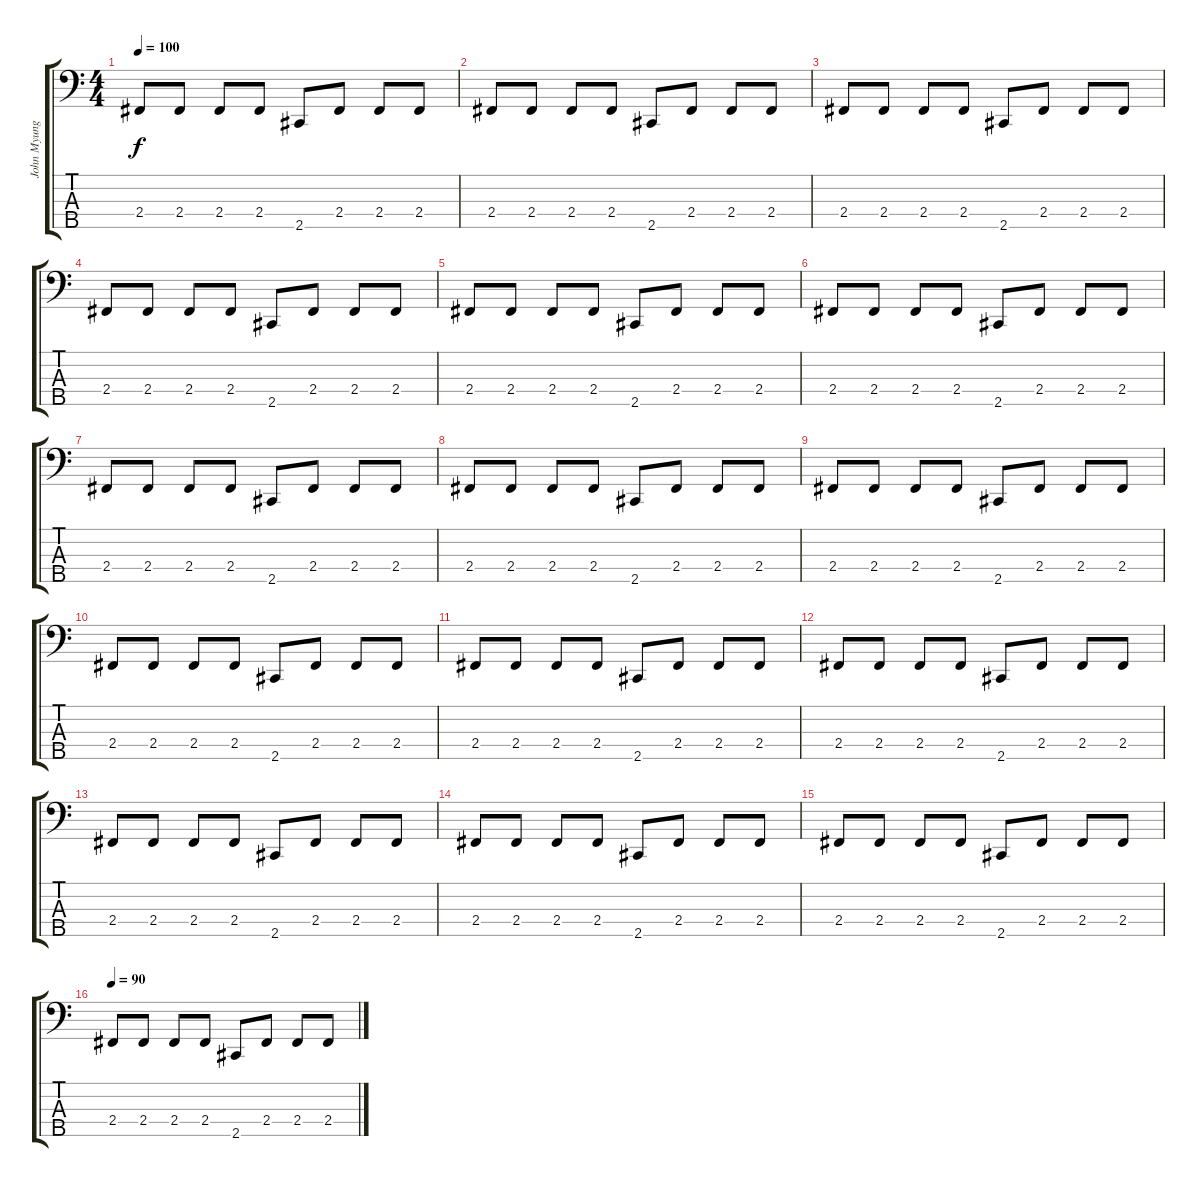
\track ("John Myung" "John Myung") {instrument electricbassfinger}
\staff {score tabs}
\tuning (G2 D2 A1 E1 B0) {hide}
\ts (4 4)
\tempo 100
\clef f4
\ks c
2.4.8{dy f} 2.4.8 2.4.8 2.4.8 2.5.8 2.4.8 2.4.8 2.4.8 |
2.4.8 2.4.8 2.4.8 2.4.8 2.5.8 2.4.8 2.4.8 2.4.8 |
2.4.8 2.4.8 2.4.8 2.4.8 2.5.8 2.4.8 2.4.8 2.4.8 |
2.4.8 2.4.8 2.4.8 2.4.8 2.5.8 2.4.8 2.4.8 2.4.8 |
2.4.8 2.4.8 2.4.8 2.4.8 2.5.8 2.4.8 2.4.8 2.4.8 |
2.4.8 2.4.8 2.4.8 2.4.8 2.5.8 2.4.8 2.4.8 2.4.8 |
2.4.8 2.4.8 2.4.8 2.4.8 2.5.8 2.4.8 2.4.8 2.4.8 |
2.4.8 2.4.8 2.4.8 2.4.8 2.5.8 2.4.8 2.4.8 2.4.8 |
2.4.8 2.4.8 2.4.8 2.4.8 2.5.8 2.4.8 2.4.8 2.4.8 |
2.4.8 2.4.8 2.4.8 2.4.8 2.5.8 2.4.8 2.4.8 2.4.8 |
2.4.8 2.4.8 2.4.8 2.4.8 2.5.8 2.4.8 2.4.8 2.4.8 |
2.4.8 2.4.8 2.4.8 2.4.8 2.5.8 2.4.8 2.4.8 2.4.8 |
2.4.8 2.4.8 2.4.8 2.4.8 2.5.8 2.4.8 2.4.8 2.4.8 |
2.4.8 2.4.8 2.4.8 2.4.8 2.5.8 2.4.8 2.4.8 2.4.8 |
2.4.8 2.4.8 2.4.8 2.4.8 2.5.8 2.4.8 2.4.8 2.4.8 |
\tempo 90
2.4.8 2.4.8 2.4.8 2.4.8 2.5.8 2.4.8 2.4.8 2.4.8
